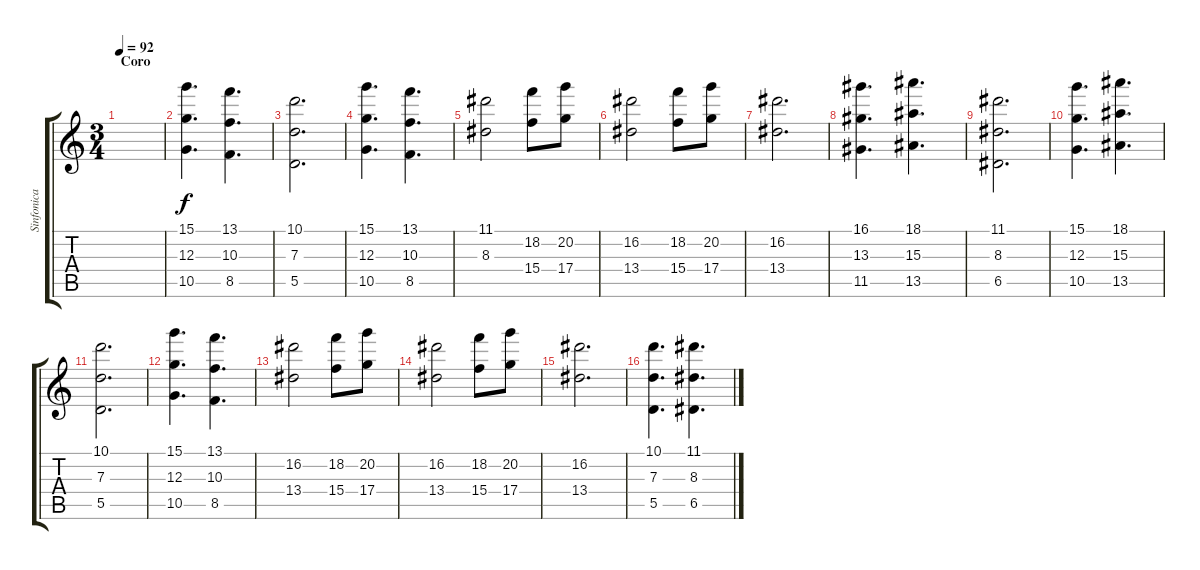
\track ("Sinfonica" "Sinfonica") {instrument stringensemble2}
\staff {score tabs}
\tuning (E5 B4 G4 D4 A3 E3) {hide}
\ts (3 4)
\section ("" "Coro")
\tempo 92
\clef g2
\ks c
|
(15.1 12.3 10.5).4{d} (13.1 10.3 8.5).4{d} |
(10.1 7.3 5.5).2{d} |
(15.1 12.3 10.5).4{d} (13.1 10.3 8.5).4{d} |
(11.1 8.3).2 (18.2 15.4).8{volume 8 instrument stringensemble1} (20.2 17.4).8 |
(16.2 13.4).2 (18.2 15.4).8 (20.2 17.4).8 |
(16.2 13.4).2{d} |
(16.1 13.3 11.5).4{d volume 10 instrument stringensemble2} (18.1 15.3 13.5).4{d} |
(11.1 8.3 6.5).2{d} |
(15.1 12.3 10.5).4{d} (18.1 15.3 13.5).4{d} |
(10.1 7.3 5.5).2{d} |
(15.1 12.3 10.5).4{d} (13.1 10.3 8.5).4{d} |
(16.2 13.4).2 (18.2 15.4).8{volume 8 instrument stringensemble1} (20.2 17.4).8 |
(16.2 13.4).2 (18.2 15.4).8 (20.2 17.4).8 |
(16.2 13.4).2{d} |
(10.1 7.3 5.5).4{d volume 9 instrument stringensemble2} (11.1 8.3 6.5).4{d}
